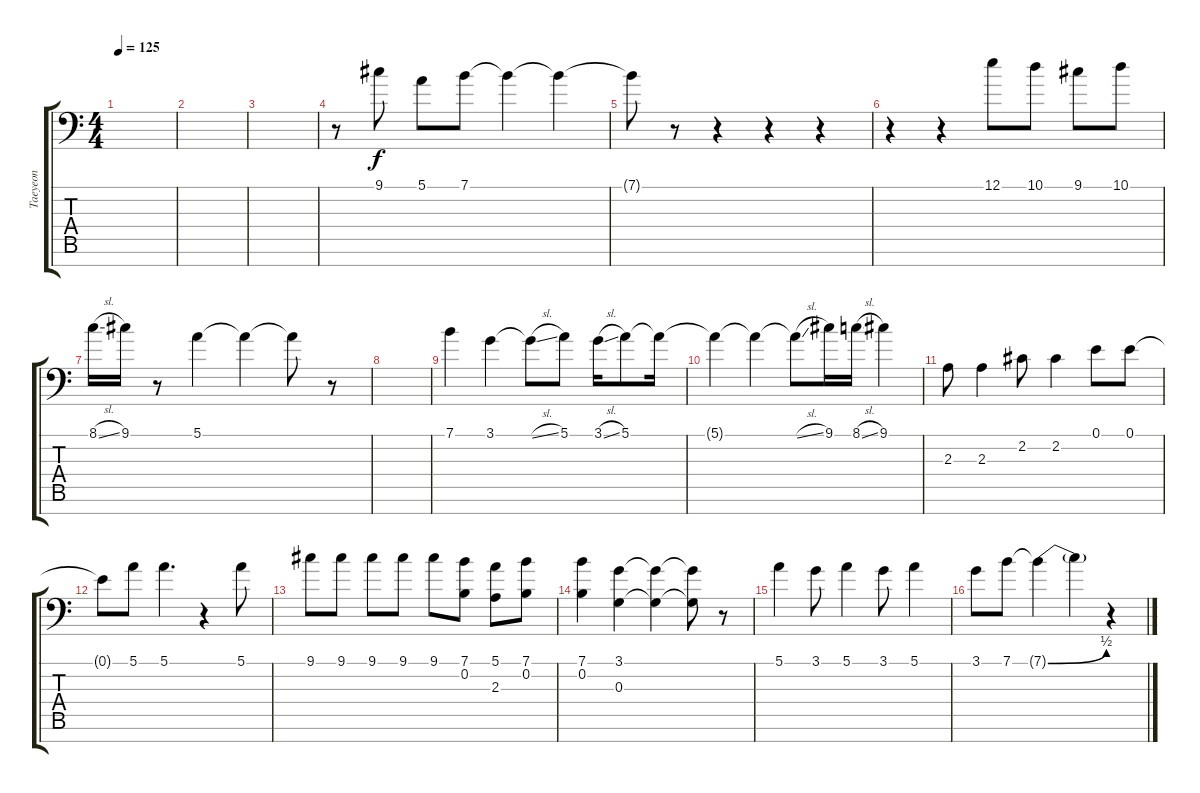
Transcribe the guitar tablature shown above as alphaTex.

\track ("Taeyeon" "Taeyeon") {instrument flute}
\staff {score tabs}
\tuning (E4 B3 G3 D3 A2 E2 C-1) {hide}
\ts (4 4)
\tempo 125
\clef f4
\ks c
|
|
|
r.8{volume 13} 9.1.8 5.1.8 7.1.8 7.1{t}.4 7.1{t}.4 |
7.1{t}.8 r.8 r.4 r.4 r.4 |
r.4 r.4 12.1.8 10.1.8 9.1.8 10.1.8 |
8.1{sl}.16 9.1.16 r.8 5.1.4 5.1{t}.4 5.1{t}.8 r.8 |
|
7.1.4{volume 11} 3.1.4 3.1{sl t}.8 5.1.8 3.1{sl}.16 5.1.8 5.1{t}.16 |
5.1{t}.4 5.1{t}.4 5.1{sl t}.8 9.1.16 8.1{sl}.16 9.1.4 |
2.3.8{volume 9} 2.3.4 2.2.8 2.2.4 0.1.8 0.1.8 |
0.1{t}.8 5.1.8 5.1.4{d} r.4 5.1.8{volume 16} |
9.1.8 9.1.8 9.1.8 9.1.8 9.1.8 (7.1 0.2).8 (5.1 2.3).8 (7.1 0.2).8 |
(7.1 0.2).4 (3.1 0.3).4 (3.1{t} 0.3{t}).4 (3.1{t} 0.3{t}).8 r.8 |
5.1.4 3.1.8 5.1.4 3.1.8 5.1.4 |
3.1.8 7.1.8 7.1{be (bend 0 0 60 2) t}.4 7.1{t}.4 r.4
